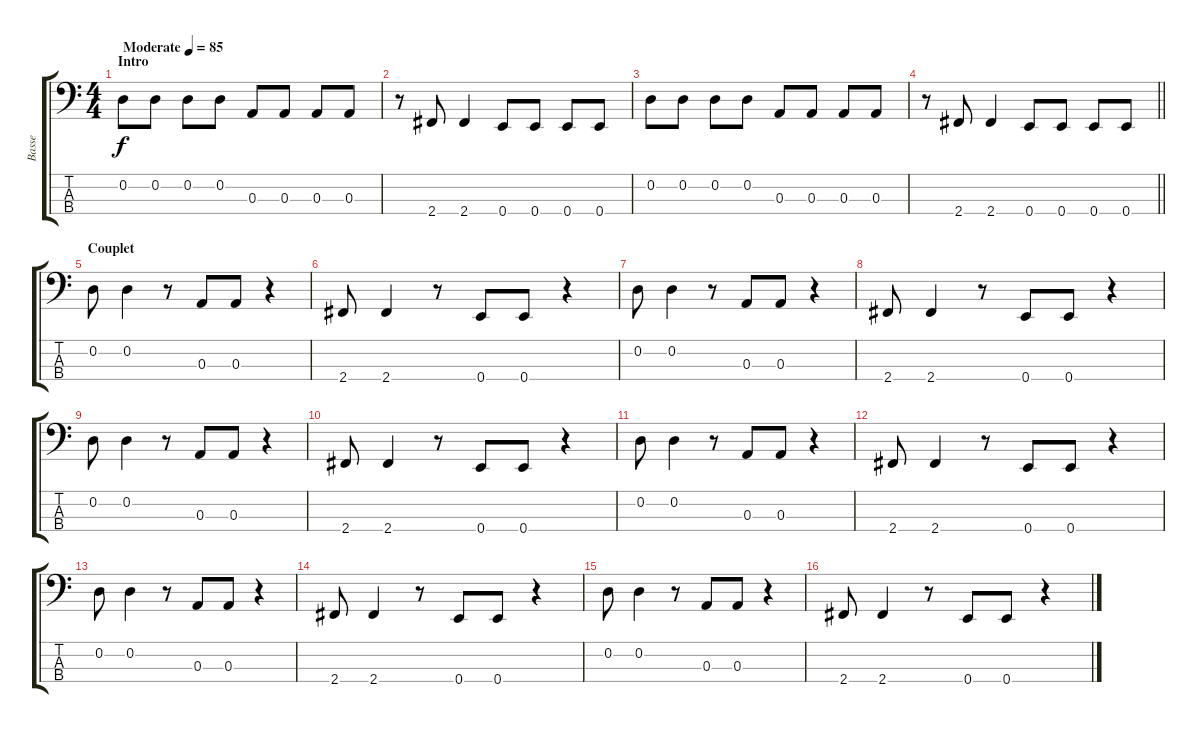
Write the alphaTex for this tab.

\track ("Basse" "Basse") {instrument electricbassfinger}
\staff {score tabs}
\tuning (G2 D2 A1 E1) {hide}
\ts (4 4)
\section ("" "Intro")
\tempo (85 "Moderate")
\clef f4
\ks c
0.2.8{dy f instrument electricbassfinger} 0.2.8 0.2.8 0.2.8 0.3.8 0.3.8 0.3.8 0.3.8 |
r.8 2.4.8 2.4.4 0.4.8 0.4.8 0.4.8 0.4.8 |
0.2.8 0.2.8 0.2.8 0.2.8 0.3.8 0.3.8 0.3.8 0.3.8 |
\barLineRight lightlight
r.8 2.4.8 2.4.4 0.4.8 0.4.8 0.4.8 0.4.8 |
\section ("" "Couplet")
0.2.8 0.2.4 r.8 0.3.8 0.3.8 r.4 |
2.4.8 2.4.4 r.8 0.4.8 0.4.8 r.4 |
0.2.8 0.2.4 r.8 0.3.8 0.3.8 r.4 |
2.4.8 2.4.4 r.8 0.4.8 0.4.8 r.4 |
0.2.8 0.2.4 r.8 0.3.8 0.3.8 r.4 |
2.4.8 2.4.4 r.8 0.4.8 0.4.8 r.4 |
0.2.8 0.2.4 r.8 0.3.8 0.3.8 r.4 |
2.4.8 2.4.4 r.8 0.4.8 0.4.8 r.4 |
0.2.8 0.2.4 r.8 0.3.8 0.3.8 r.4 |
2.4.8 2.4.4 r.8 0.4.8 0.4.8 r.4 |
0.2.8 0.2.4 r.8 0.3.8 0.3.8 r.4 |
2.4.8 2.4.4 r.8 0.4.8 0.4.8 r.4
